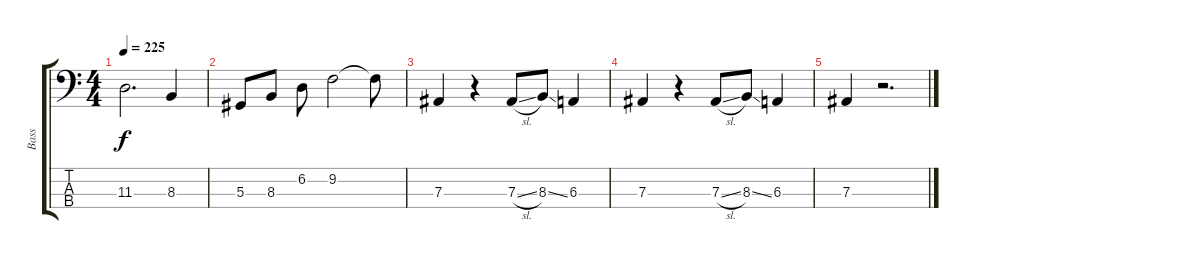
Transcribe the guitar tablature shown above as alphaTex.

\track ("Bass" "Bass") {instrument electricbassfinger}
\staff {score tabs}
\tuning (Db2 Ab1 Eb1 Bb0) {hide}
\ts (4 4)
\tempo 225
\clef f4
\ks c
11.3.2{d dy f} 8.3.4 |
5.3.8 8.3.8 6.2.8 9.2.2 9.2{t}.8 |
7.3.4 r.4 7.3{sl}.8 8.3{ss}.8 6.3.4 |
7.3.4 r.4 7.3{sl}.8 8.3{ss}.8 6.3.4 |
7.3.4 r.2{d}
